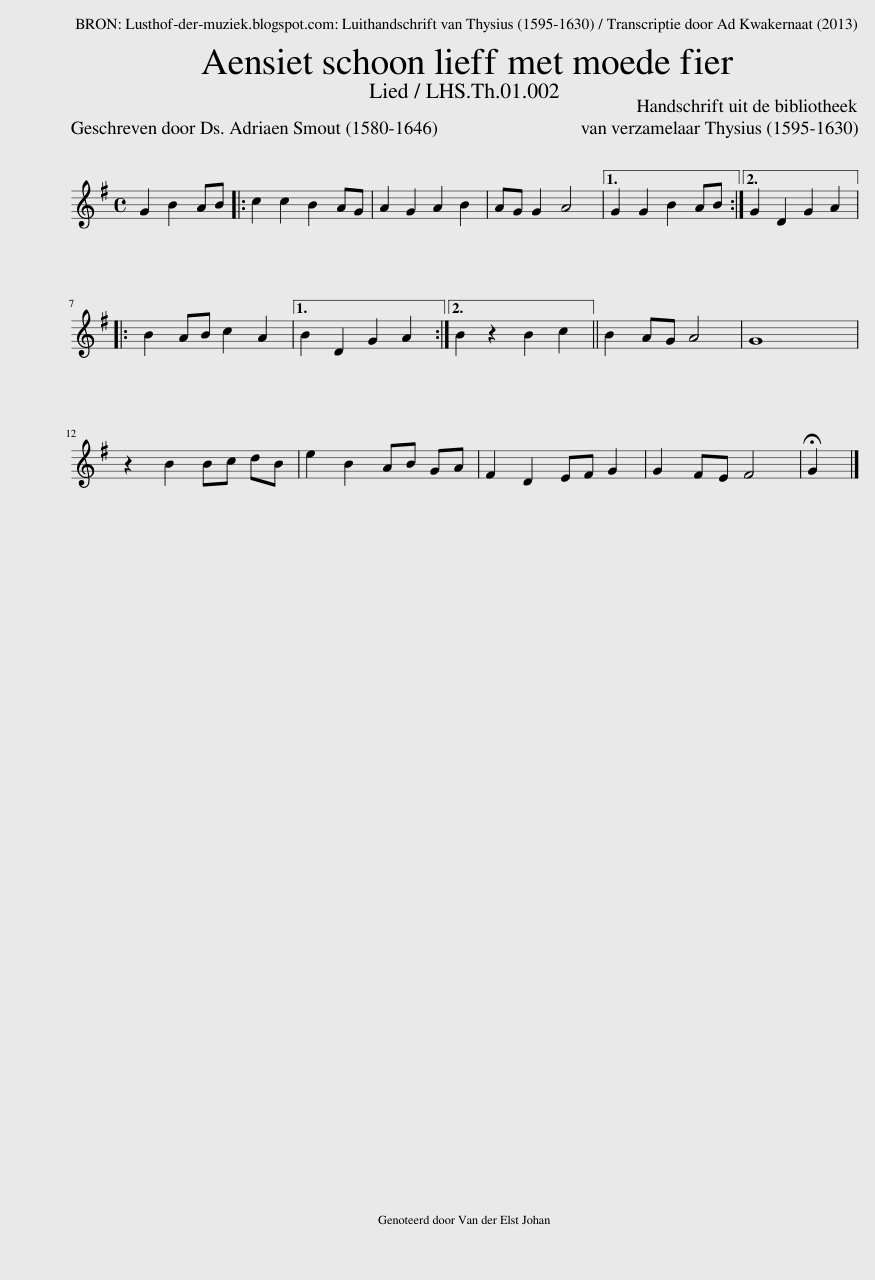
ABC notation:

X:1
L:1/8
M:4/4
I:linebreak $
K:G
U:s=!stemless!
V:1 treble
V:1
 G2 B2 AB |: c2 c2 B2 AG | A2 G2 A2 B2 | AG G2 A4 |1 G2 G2 B2 AB :|2 %5
 G2 D2 G2 A2 |:$ B2 AB c2 A2 |1 B2 D2 G2 A2 :|2 B2 z2 B2 c2 || B2 AG A4 | %10
 sG8 |$ z2 B2 Bc dB | e2 B2 AB GA | F2 D2 EF G2 | G2 FE F4 | %15
 !fermata!G2 |] %16
